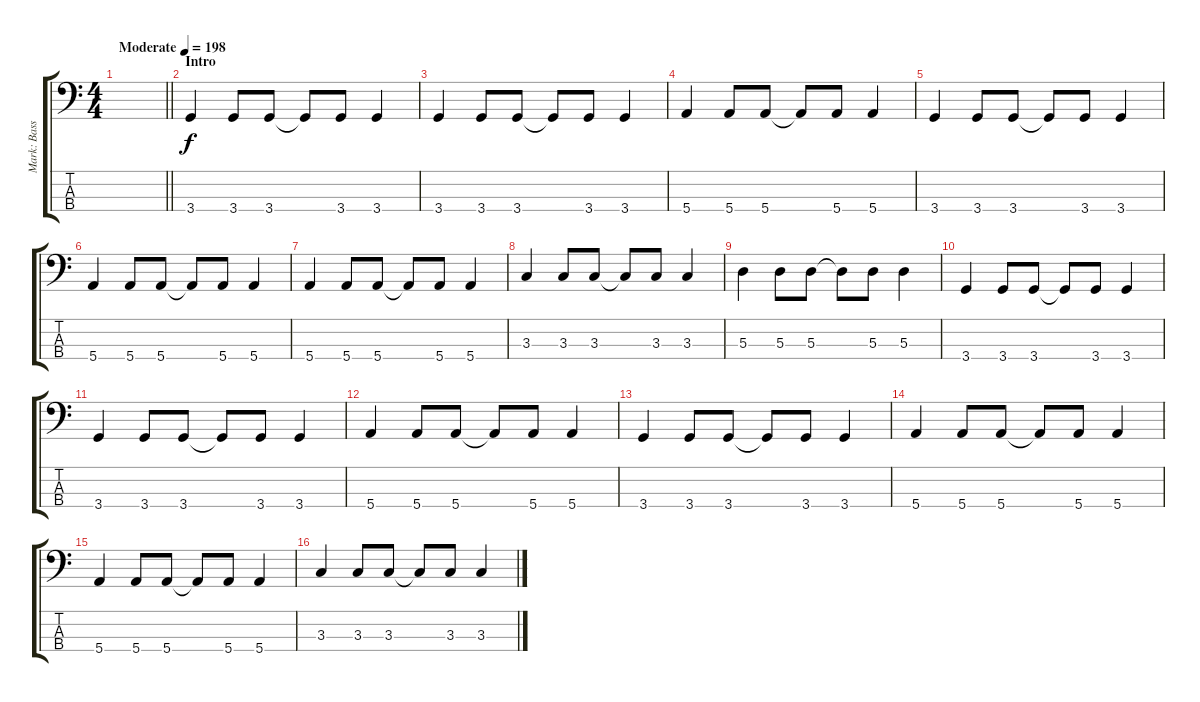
\track ("Mark: Bass" "Mark: Bass") {instrument electricbassfinger}
\staff {score tabs}
\tuning (G2 D2 A1 E1) {hide}
\ts (4 4)
\tempo (198 "Moderate")
\clef f4
\barLineRight lightlight
\ks c
|
\section ("" "Intro")
3.4.4 3.4.8 3.4.8 3.4{t}.8 3.4.8 3.4.4 |
3.4.4 3.4.8 3.4.8 3.4{t}.8 3.4.8 3.4.4 |
5.4.4 5.4.8 5.4.8 5.4{t}.8 5.4.8 5.4.4 |
3.4.4 3.4.8 3.4.8 3.4{t}.8 3.4.8 3.4.4 |
5.4.4 5.4.8 5.4.8 5.4{t}.8 5.4.8 5.4.4 |
5.4.4 5.4.8 5.4.8 5.4{t}.8 5.4.8 5.4.4 |
3.3.4 3.3.8 3.3.8 3.3{t}.8 3.3.8 3.3.4 |
5.3.4 5.3.8 5.3.8 5.3{t}.8 5.3.8 5.3.4 |
3.4.4 3.4.8 3.4.8 3.4{t}.8 3.4.8 3.4.4 |
3.4.4 3.4.8 3.4.8 3.4{t}.8 3.4.8 3.4.4 |
5.4.4 5.4.8 5.4.8 5.4{t}.8 5.4.8 5.4.4 |
3.4.4 3.4.8 3.4.8 3.4{t}.8 3.4.8 3.4.4 |
5.4.4 5.4.8 5.4.8 5.4{t}.8 5.4.8 5.4.4 |
5.4.4 5.4.8 5.4.8 5.4{t}.8 5.4.8 5.4.4 |
3.3.4 3.3.8 3.3.8 3.3{t}.8 3.3.8 3.3.4
